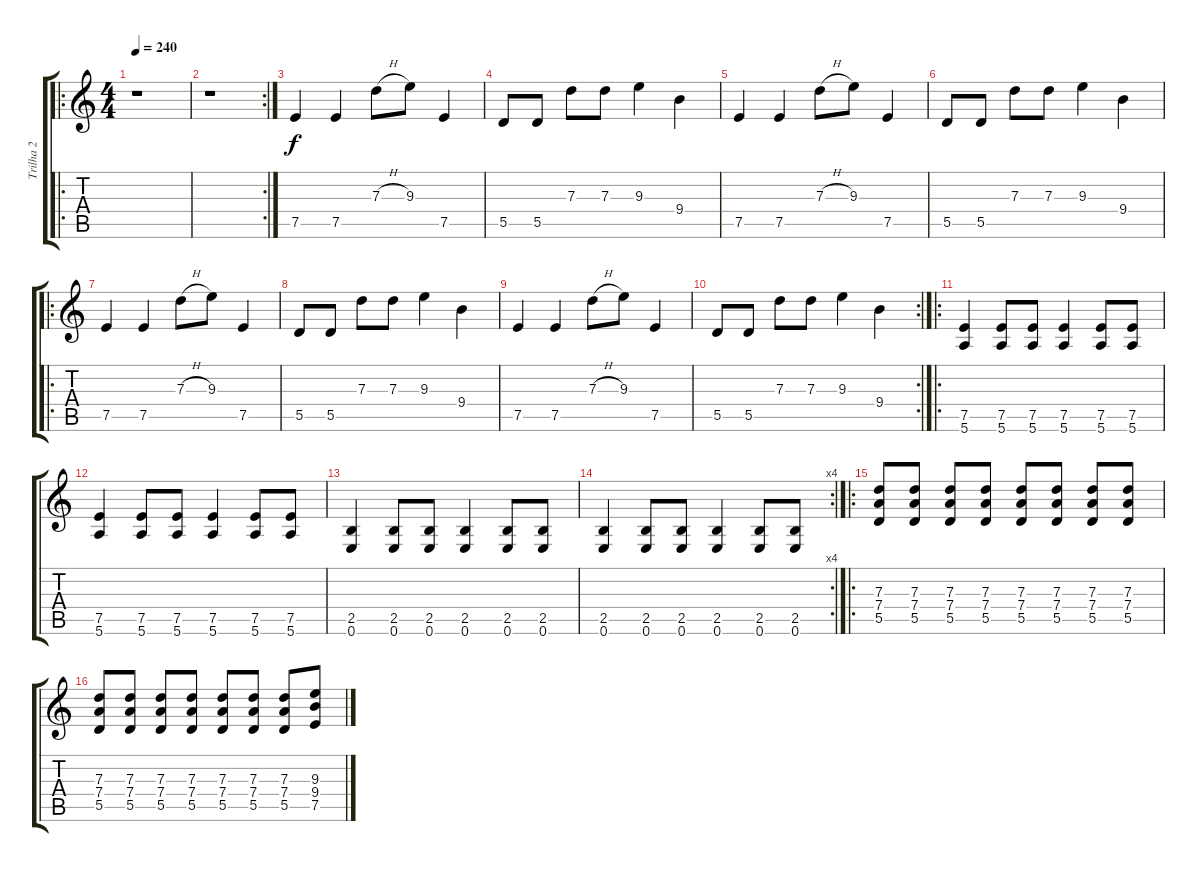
\track ("Trilha 2" "Trilha 2") {instrument overdrivenguitar}
\staff {score tabs}
\tuning (E4 B3 G3 D3 A2 E2) {hide}
\ro
\ts (4 4)
\tempo 240
\clef g2
\ks c
r.1{dy f instrument overdrivenguitar} |
\rc 2
r.1 |
7.5.4 7.5.4 7.3{h}.8 9.3.8 7.5.4 |
5.5.8 5.5.8 7.3.8 7.3.8 9.3.4 9.4.4 |
7.5.4 7.5.4 7.3{h}.8 9.3.8 7.5.4 |
5.5.8 5.5.8 7.3.8 7.3.8 9.3.4 9.4.4 |
\ro
7.5.4 7.5.4 7.3{h}.8 9.3.8 7.5.4 |
5.5.8 5.5.8 7.3.8 7.3.8 9.3.4 9.4.4 |
7.5.4 7.5.4 7.3{h}.8 9.3.8 7.5.4 |
\rc 2
5.5.8 5.5.8 7.3.8 7.3.8 9.3.4 9.4.4 |
\ro
(7.5 5.6).4 (7.5 5.6).8 (7.5 5.6).8 (7.5 5.6).4 (7.5 5.6).8 (7.5 5.6).8 |
(7.5 5.6).4 (7.5 5.6).8 (7.5 5.6).8 (7.5 5.6).4 (7.5 5.6).8 (7.5 5.6).8 |
(2.5 0.6).4 (2.5 0.6).8 (2.5 0.6).8 (2.5 0.6).4 (2.5 0.6).8 (2.5 0.6).8 |
\rc 4
(2.5 0.6).4 (2.5 0.6).8 (2.5 0.6).8 (2.5 0.6).4 (2.5 0.6).8 (2.5 0.6).8 |
\ro
(7.3 7.4 5.5).8 (7.3 7.4 5.5).8 (7.3 7.4 5.5).8 (7.3 7.4 5.5).8 (7.3 7.4 5.5).8 (7.3 7.4 5.5).8 (7.3 7.4 5.5).8 (7.3 7.4 5.5).8 |
(7.3 7.4 5.5).8 (7.3 7.4 5.5).8 (7.3 7.4 5.5).8 (7.3 7.4 5.5).8 (7.3 7.4 5.5).8 (7.3 7.4 5.5).8 (7.3 7.4 5.5).8 (9.3 9.4 7.5).8
